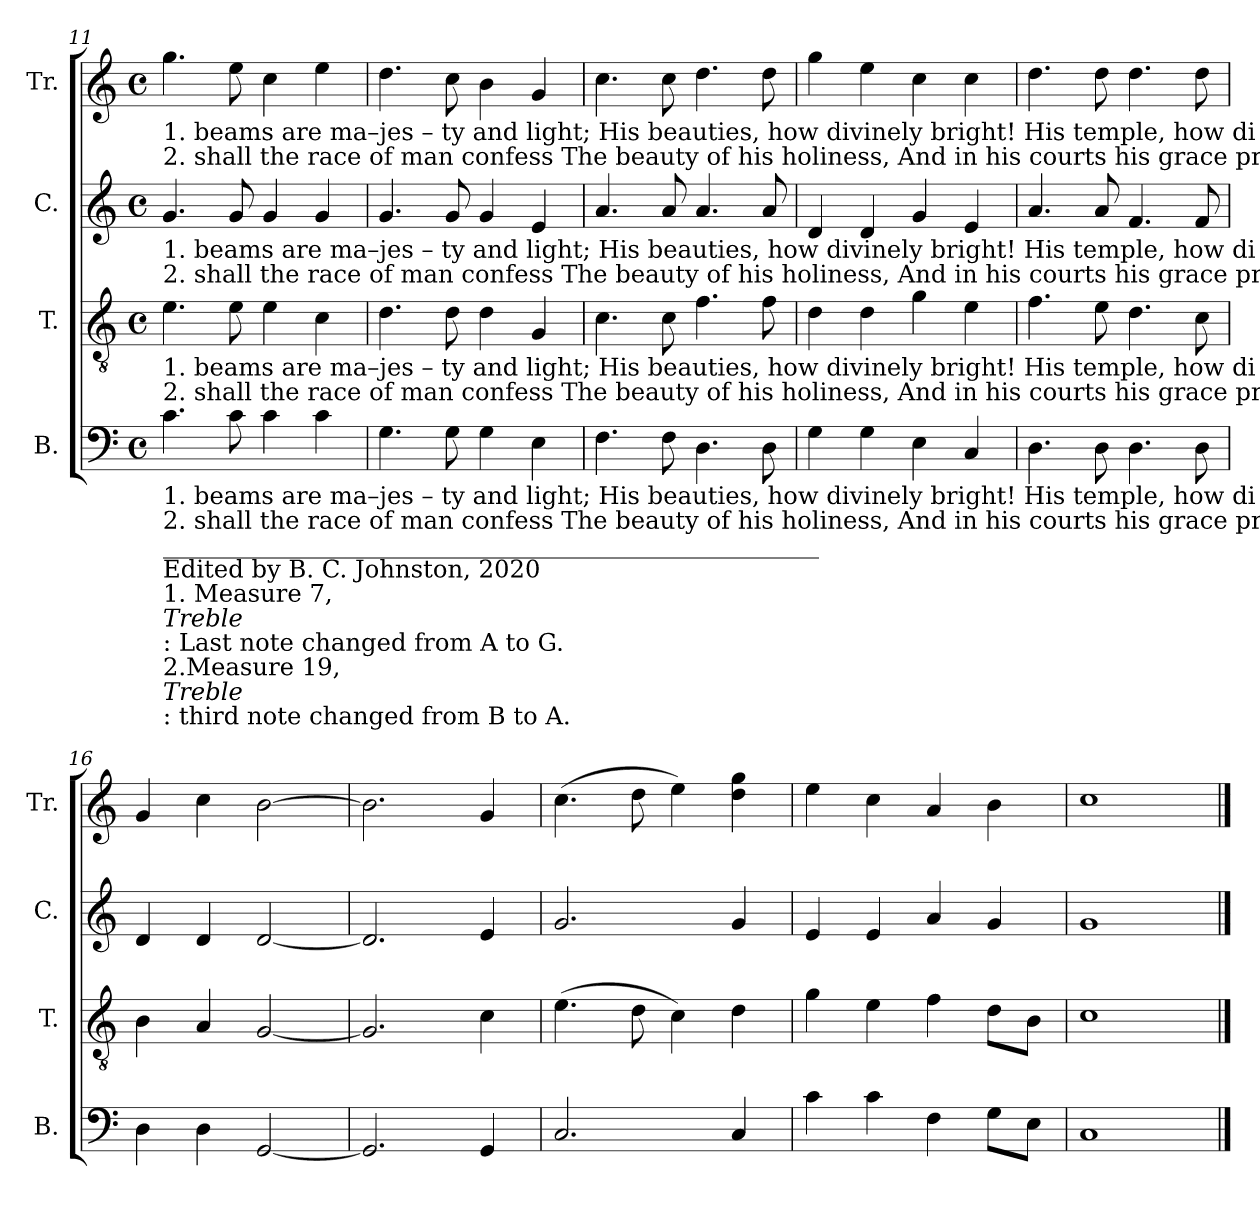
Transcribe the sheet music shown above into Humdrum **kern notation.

**kern	**kern	**kern	**kern
*part4	*part3	*part2	*part1
*staff4	*staff3	*staff2	*staff1
*I"B.	*I"T.	*I"C.	*I"Tr.
*I'B.	*I'T.	*I'C.	*I'Tr.
!!LO:LB:g=z
*clefF4	*clefGv2	*clefG2	*clefG2
*k[]	*k[]	*k[]	*k[]
*M4/4	*M4/4	*M4/4	*M4/4
*met(c)	*met(c)	*met(c)	*met(c)
=11	=11	=11	=11
!	!	!	!LO:TX:b:t=1. beams are ma–jes – ty  and  light;  His beauties,  how  divinely bright!   His    temple,  how  di – vine – ly  fair! ______  His  tem    –    ple,  how  di – vine – ly    fair!
!	!	!	!LO:TX:b:t=2. shall  the  race  of  man   confess  The  beauty    of     his    holiness,  And   in   his courts his grace proclaim, ______ And in ______ his  courts his grace  proclaim.
!	!	!LO:TX:b:t=1. beams are ma–jes – ty  and  light;  His beauties,  how  divinely bright!   His    temple,  how  di – vine – ly  fair! ______  His  tem    –    ple,  how  di – vine – ly    fair!	!
!	!	!LO:TX:b:t=2. shall  the  race  of  man   confess  The  beauty    of     his    holiness,  And   in   his courts his grace proclaim, ______ And in ______ his  courts his grace  proclaim.	!
!	!LO:TX:b:t=1. beams are ma–jes – ty  and  light;  His beauties,  how  divinely bright!   His    temple,  how  di – vine – ly  fair! ______  His  tem    –    ple,  how  di – vine – ly    fair!	!	!
!	!LO:TX:b:t=2. shall  the  race  of  man   confess  The  beauty    of     his    holiness,  And   in   his courts his grace proclaim, ______ And in ______ his  courts his grace  proclaim.	!	!
!LO:TX:b:t=1. beams are ma–jes – ty  and  light;  His beauties,  how  divinely bright!   His    temple,  how  di – vine – ly  fair! ______  His  tem    –    ple,  how  di – vine – ly    fair!	!	!	!
!LO:TX:b:t=2. shall  the  race  of  man   confess  The  beauty    of     his    holiness,  And   in   his courts his grace proclaim, ______ And in ______ his  courts his grace  proclaim.	!	!	!
!LO:TX:b:t=______________________________________________________	!	!	!
!LO:TX:b:t=Edited by B. C. Johnston, 2020	!	!	!
!LO:TX:b:t=1. Measure 7,	!	!	!
!LO:TX:b:i:t=Treble	!	!	!
!LO:TX:b:t=&colon; Last note changed from A to G.	!	!	!
!LO:TX:b:t=2.Measure 19,	!	!	!
!LO:TX:b:i:t=Treble	!	!	!
!LO:TX:b:t=&colon; third note changed from B to A.	!	!	!
4.c!\	4.e!\	4.g!/	4.gg!\
8c!\	8e!\	8g!/	8ee!\
4c!\	4e!\	4g!/	4cc!\
4c!\	4c!\	4g!/	4ee!\
=12	=12	=12	=12
4.G!\	4.d!\	4.g!/	4.dd!\
8G!\	8d!\	8g!/	8cc!\
4G!\	4d!\	4g!/	4b!\
4E!\	4G!/	4e!/	4g!/
=13	=13	=13	=13
4.F!\	4.c!\	4.a!/	4.cc!\
8F!\	8c!\	8a!/	8cc!\
4.D!\	4.f!\	4.a!/	4.dd!\
8D!\	8f!\	8a!/	8dd!\
=14	=14	=14	=14
4G!\	4d!\	4d!/	4gg!\
4G!\	4d!\	4d!/	4ee!\
4E!\	4g!\	4g!/	4cc!\
4C!/	4e!\	4e!/	4cc!\
=15	=15	=15	=15
4.D!\	4.f!\	4.a!/	4.dd!\
8D!\	8e!\	8a!/	8dd!\
4.D!\	4.d!\	4.f!/	4.dd!\
8D!\	8c!\	8f!/	8dd!\
=16	=16	=16	=16
4D!\	4B!\	4d!/	4g!/
4D!\	4A!/	4d!/	4cc!\
[2GG!/	[2G!/	[2d!/	[2b!\
=17	=17	=17	=17
2.GG!/]	2.G!/]	2.d!/]	2.b!\]
4GG!/	4c!\	4e!/	4g!/
=18	=18	=18	=18
2.C!/	(>4.e!\	2.g!/	(>4.cc!\
.	8d!\	.	8dd!\
.	4c!\)	.	4ee!\)
4C!/	4d!\	4g!/	4dd!\ 4gg!\
=19	=19	=19	=19
4c!\	4g!\	4e!/	4ee!\
4c!\	4e!\	4e!/	4cc!\
4F!\	4f!\	4a!/	4a!/
8G!\L	8d!\L	4g!/	4b!\
8E!\J	8B!\J	.	.
=20	=20	=20	=20
1C!	1c!	1g!	1cc!
==	==	==	==
*-	*-	*-	*-
